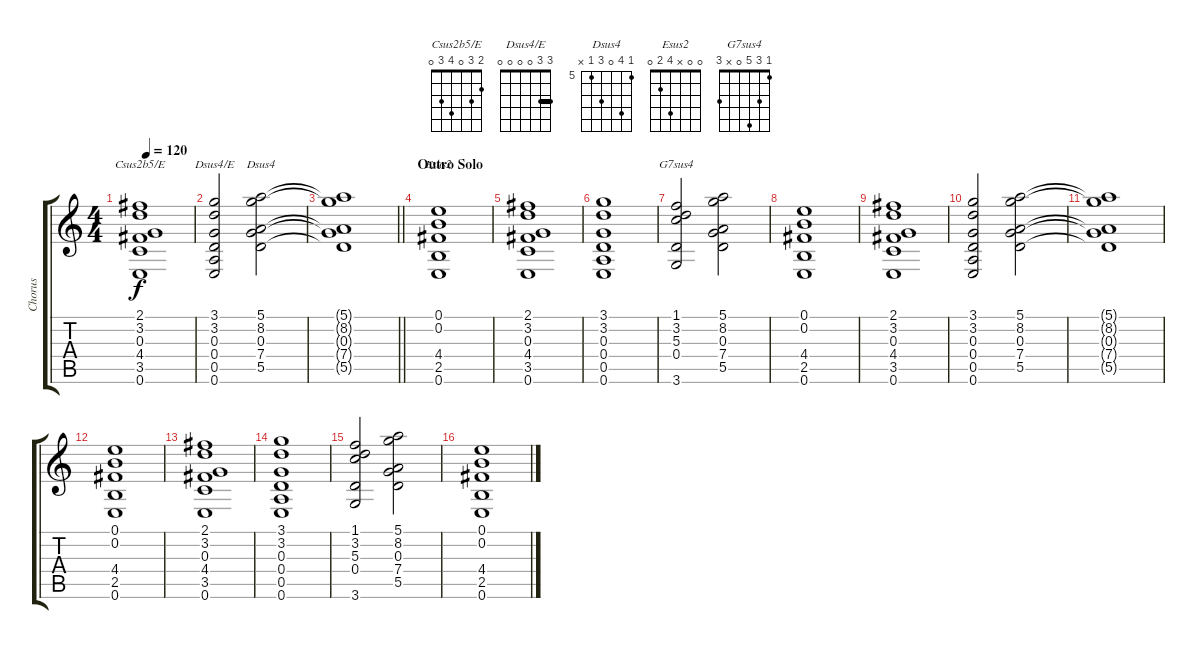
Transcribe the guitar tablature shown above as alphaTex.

\track ("Chorus" "Chorus") {instrument distortionguitar}
\staff {score tabs}
\tuning (E4 B3 G3 D3 A2 E2) {hide}
\chord ("Csus2b5/E" 2 3 0 4 3 0)
\chord ("Dsus4/E" 3 3 0 0 0 0) {barre 3}
\chord ("Dsus4" 5 8 0 7 5 x) {firstfret 5}
\chord ("Esus2" 0 0 x 4 2 0)
\chord ("G7sus4" 1 3 5 0 x 3)
\ts (4 4)
\tempo 120
\clef g2
\ks c
(2.1 3.2 0.3 4.4 3.5 0.6).1{ch "Csus2b5/E" dy f} |
(3.1 3.2 0.3 0.4 0.5 0.6).2{ch "Dsus4/E"} (5.1 8.2 0.3 7.4 5.5).2{ch "Dsus4"} |
\barLineRight lightlight
(5.1{t} 8.2{t} 0.3{t} 7.4{t} 5.5{t}).1 |
\section ("" "Outro Solo")
(0.1 0.2 4.4 2.5 0.6).1{ch "Esus2"} |
(2.1 3.2 0.3 4.4 3.5 0.6).1 |
(3.1 3.2 0.3 0.4 0.5 0.6).1 |
(1.1 3.2 5.3 0.4 3.6).2{ch "G7sus4"} (5.1 8.2 0.3 7.4 5.5).2 |
(0.1 0.2 4.4 2.5 0.6).1 |
(2.1 3.2 0.3 4.4 3.5 0.6).1 |
(3.1 3.2 0.3 0.4 0.5 0.6).2 (5.1 8.2 0.3 7.4 5.5).2 |
(5.1{t} 8.2{t} 0.3{t} 7.4{t} 5.5{t}).1 |
(0.1 0.2 4.4 2.5 0.6).1 |
(2.1 3.2 0.3 4.4 3.5 0.6).1 |
(3.1 3.2 0.3 0.4 0.5 0.6).1 |
(1.1 3.2 5.3 0.4 3.6).2 (5.1 8.2 0.3 7.4 5.5).2 |
(0.1 0.2 4.4 2.5 0.6).1
